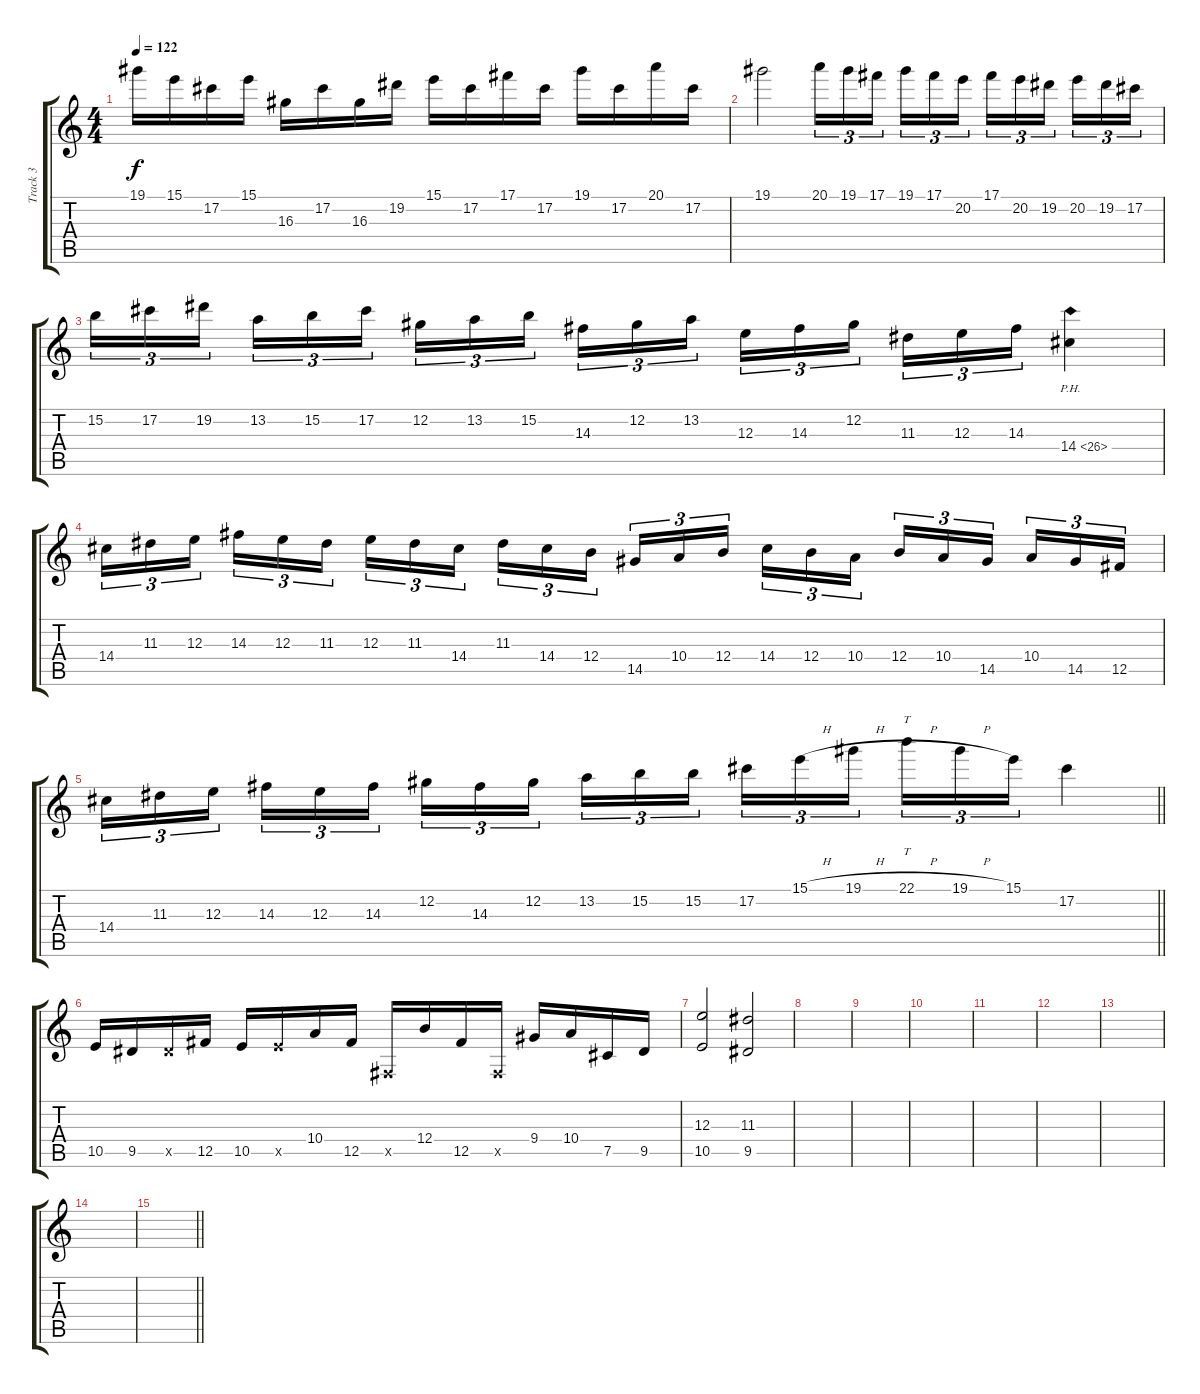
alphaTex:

\track ("Track 3" "Track 3") {instrument distortionguitar}
\staff {score tabs}
\tuning (Db4 Ab3 E3 B2 Gb2 Db2) {hide}
\ts (4 4)
\tempo 122
\clef g2
\ks c
19.1.16{dy f} 15.1.16 17.2.16 15.1.16 16.3.16 17.2.16 16.3.16 19.2.16 15.1.16 17.2.16 17.1.16 17.2.16 19.1.16 17.2.16 20.1.16 17.2.16 |
19.1.2 20.1.16{tu (3 2)} 19.1.16{tu (3 2)} 17.1.16{tu (3 2) beam splitsecondary} 19.1.16{tu (3 2)} 17.1.16{tu (3 2)} 20.2.16{tu (3 2)} 17.1.16{tu (3 2)} 20.2.16{tu (3 2)} 19.2.16{tu (3 2) beam splitsecondary} 20.2.16{tu (3 2)} 19.2.16{tu (3 2)} 17.2.16{tu (3 2)} |
15.2.16{tu (3 2)} 17.2.16{tu (3 2)} 19.2.16{tu (3 2) beam splitsecondary} 13.2.16{tu (3 2)} 15.2.16{tu (3 2)} 17.2.16{tu (3 2)} 12.2.16{tu (3 2)} 13.2.16{tu (3 2)} 15.2.16{tu (3 2) beam splitsecondary} 14.3.16{tu (3 2)} 12.2.16{tu (3 2)} 13.2.16{tu (3 2)} 12.3.16{tu (3 2)} 14.3.16{tu (3 2)} 12.2.16{tu (3 2) beam splitsecondary} 11.3.16{tu (3 2)} 12.3.16{tu (3 2)} 14.3.16{tu (3 2)} 14.4{ph 12}.4 |
14.4.16{tu (3 2)} 11.3.16{tu (3 2)} 12.3.16{tu (3 2) beam splitsecondary} 14.3.16{tu (3 2)} 12.3.16{tu (3 2)} 11.3.16{tu (3 2)} 12.3.16{tu (3 2)} 11.3.16{tu (3 2)} 14.4.16{tu (3 2) beam splitsecondary} 11.3.16{tu (3 2)} 14.4.16{tu (3 2)} 12.4.16{tu (3 2)} 14.5.16{tu (3 2)} 10.4.16{tu (3 2)} 12.4.16{tu (3 2) beam splitsecondary} 14.4.16{tu (3 2)} 12.4.16{tu (3 2)} 10.4.16{tu (3 2)} 12.4.16{tu (3 2)} 10.4.16{tu (3 2)} 14.5.16{tu (3 2) beam splitsecondary} 10.4.16{tu (3 2)} 14.5.16{tu (3 2)} 12.5.16{tu (3 2)} |
\barLineRight lightlight
14.4.16{tu (3 2)} 11.3.16{tu (3 2)} 12.3.16{tu (3 2) beam splitsecondary} 14.3.16{tu (3 2)} 12.3.16{tu (3 2)} 14.3.16{tu (3 2)} 12.2.16{tu (3 2)} 14.3.16{tu (3 2)} 12.2.16{tu (3 2) beam splitsecondary} 13.2.16{tu (3 2)} 15.2.16{tu (3 2)} 15.2.16{tu (3 2)} 17.2.16{tu (3 2)} 15.1{h}.16{tu (3 2)} 19.1{h}.16{tu (3 2) beam splitsecondary} 22.1{h}.16{tt tu (3 2)} 19.1{h}.16{tu (3 2)} 15.1.16{tu (3 2)} 17.2.4 |
10.5.16 9.5.16 9.5{x}.16 12.5.16 10.5.16 10.5{x}.16 10.4.16 12.5.16 0.5{x}.16 12.4.16 12.5.16 0.5{x}.16 9.4.16 10.4.16 7.5.16 9.5.16 |
(12.3 10.5).2 (11.3 9.5).2 |
|
|
|
|
|
|
|
\barLineRight lightlight
